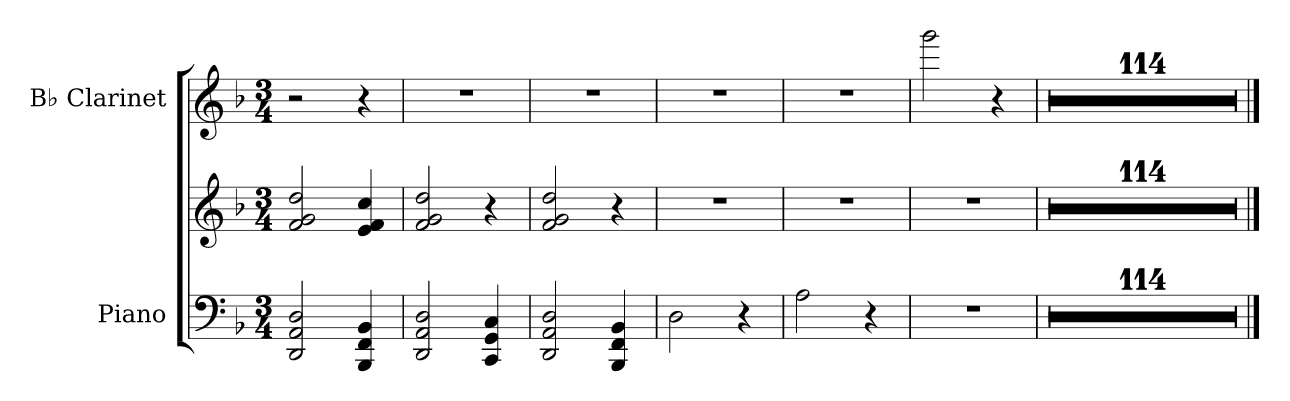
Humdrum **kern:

**kern	**kern	**kern
*part2	*part2	*part1
*staff3	*staff2	*staff1
*I"Piano	*	*I"B♭ Clarinet
*I'Pno.	*	*I'B♭ Cl.
*clefF4	*clefG2	*clefG2
*	*	*ITrd1c2
*k[b-]	*k[b-]	*k[b-e-a-]
*F:	*F:	*E-:
*M3/4	*M3/4	*M3/4
=1	=1	=1
2DD/ 2AA/ 2D/	2f/ 2g/ 2dd/	2r
4BBB-/ 4FF/ 4BB-/	4e/ 4f/ 4cc/	4r
=2	=2	=2
2DD/ 2AA/ 2D/	2f/ 2g/ 2dd/	2.r
4CC/ 4GG/ 4C/	4r	.
=3	=3	=3
2DD/ 2AA/ 2D/	2f/ 2g/ 2dd/	2.r
4BBB-/ 4FF/ 4BB-/	4r	.
=4	=4	=4
2D\	2.r	2.r
4r	.	.
=5	=5	=5
2A\	2.r	2.r
4r	.	.
!!LO:LB:g=z
=6	=6	=6
2.r	2.r	2fff\
.	.	4r
=7	=7	=7
2.r	2.r	2.r
=8	=8	=8
2.r	2.r	2.r
=9	=9	=9
2.r	2.r	2.r
=10	=10	=10
2.r	2.r	2.r
=11	=11	=11
2.r	2.r	2.r
=12	=12	=12
2.r	2.r	2.r
=13	=13	=13
2.r	2.r	2.r
=14	=14	=14
2.r	2.r	2.r
=15	=15	=15
2.r	2.r	2.r
!!LO:LB:g=z
=16	=16	=16
2.r	2.r	2.r
=17	=17	=17
2.r	2.r	2.r
=18	=18	=18
2.r	2.r	2.r
=19	=19	=19
2.r	2.r	2.r
=20	=20	=20
2.r	2.r	2.r
=21	=21	=21
2.r	2.r	2.r
=22	=22	=22
2.r	2.r	2.r
=23	=23	=23
2.r	2.r	2.r
=24	=24	=24
2.r	2.r	2.r
=25	=25	=25
2.r	2.r	2.r
!!LO:PB:g=z
=26	=26	=26
2.r	2.r	2.r
=27	=27	=27
2.r	2.r	2.r
=28	=28	=28
2.r	2.r	2.r
=29	=29	=29
2.r	2.r	2.r
=30	=30	=30
2.r	2.r	2.r
=31	=31	=31
2.r	2.r	2.r
=32	=32	=32
2.r	2.r	2.r
=33	=33	=33
2.r	2.r	2.r
=34	=34	=34
2.r	2.r	2.r
=35	=35	=35
2.r	2.r	2.r
!!LO:LB:g=z
=36	=36	=36
2.r	2.r	2.r
=37	=37	=37
2.r	2.r	2.r
=38	=38	=38
2.r	2.r	2.r
=39	=39	=39
2.r	2.r	2.r
=40	=40	=40
2.r	2.r	2.r
=41	=41	=41
2.r	2.r	2.r
=42	=42	=42
2.r	2.r	2.r
=43	=43	=43
2.r	2.r	2.r
=44	=44	=44
2.r	2.r	2.r
=45	=45	=45
2.r	2.r	2.r
!!LO:LB:g=z
=46	=46	=46
2.r	2.r	2.r
=47	=47	=47
2.r	2.r	2.r
=48	=48	=48
2.r	2.r	2.r
=49	=49	=49
2.r	2.r	2.r
=50	=50	=50
2.r	2.r	2.r
=51	=51	=51
2.r	2.r	2.r
=52	=52	=52
2.r	2.r	2.r
=53	=53	=53
2.r	2.r	2.r
=54	=54	=54
2.r	2.r	2.r
=55	=55	=55
2.r	2.r	2.r
!!LO:LB:g=z
=56	=56	=56
2.r	2.r	2.r
=57	=57	=57
2.r	2.r	2.r
=58	=58	=58
2.r	2.r	2.r
=59	=59	=59
2.r	2.r	2.r
=60	=60	=60
2.r	2.r	2.r
=61	=61	=61
2.r	2.r	2.r
=62	=62	=62
2.r	2.r	2.r
=63	=63	=63
2.r	2.r	2.r
=64	=64	=64
2.r	2.r	2.r
=65	=65	=65
2.r	2.r	2.r
!!LO:PB:g=z
=66	=66	=66
2.r	2.r	2.r
=67	=67	=67
2.r	2.r	2.r
=68	=68	=68
2.r	2.r	2.r
=69	=69	=69
2.r	2.r	2.r
=70	=70	=70
2.r	2.r	2.r
=71	=71	=71
2.r	2.r	2.r
=72	=72	=72
2.r	2.r	2.r
=73	=73	=73
2.r	2.r	2.r
=74	=74	=74
2.r	2.r	2.r
=75	=75	=75
2.r	2.r	2.r
!!LO:LB:g=z
=76	=76	=76
2.r	2.r	2.r
=77	=77	=77
2.r	2.r	2.r
=78	=78	=78
2.r	2.r	2.r
=79	=79	=79
2.r	2.r	2.r
=80	=80	=80
2.r	2.r	2.r
=81	=81	=81
2.r	2.r	2.r
=82	=82	=82
2.r	2.r	2.r
=83	=83	=83
2.r	2.r	2.r
=84	=84	=84
2.r	2.r	2.r
=85	=85	=85
2.r	2.r	2.r
!!LO:LB:g=z
=86	=86	=86
2.r	2.r	2.r
=87	=87	=87
2.r	2.r	2.r
=88	=88	=88
2.r	2.r	2.r
=89	=89	=89
2.r	2.r	2.r
=90	=90	=90
2.r	2.r	2.r
=91	=91	=91
2.r	2.r	2.r
=92	=92	=92
2.r	2.r	2.r
=93	=93	=93
2.r	2.r	2.r
=94	=94	=94
2.r	2.r	2.r
=95	=95	=95
2.r	2.r	2.r
!!LO:LB:g=z
=96	=96	=96
2.r	2.r	2.r
=97	=97	=97
2.r	2.r	2.r
=98	=98	=98
2.r	2.r	2.r
=99	=99	=99
2.r	2.r	2.r
=100	=100	=100
2.r	2.r	2.r
=101	=101	=101
2.r	2.r	2.r
=102	=102	=102
2.r	2.r	2.r
=103	=103	=103
2.r	2.r	2.r
=104	=104	=104
2.r	2.r	2.r
=105	=105	=105
2.r	2.r	2.r
!!LO:PB:g=z
=106	=106	=106
2.r	2.r	2.r
=107	=107	=107
2.r	2.r	2.r
=108	=108	=108
2.r	2.r	2.r
=109	=109	=109
2.r	2.r	2.r
=110	=110	=110
2.r	2.r	2.r
=111	=111	=111
2.r	2.r	2.r
=112	=112	=112
2.r	2.r	2.r
=113	=113	=113
2.r	2.r	2.r
=114	=114	=114
2.r	2.r	2.r
=115	=115	=115
2.r	2.r	2.r
!!LO:LB:g=z
=116	=116	=116
2.r	2.r	2.r
=117	=117	=117
2.r	2.r	2.r
=118	=118	=118
2.r	2.r	2.r
=119	=119	=119
2.r	2.r	2.r
=120	=120	=120
2.r	2.r	2.r
==	==	==
*-	*-	*-
